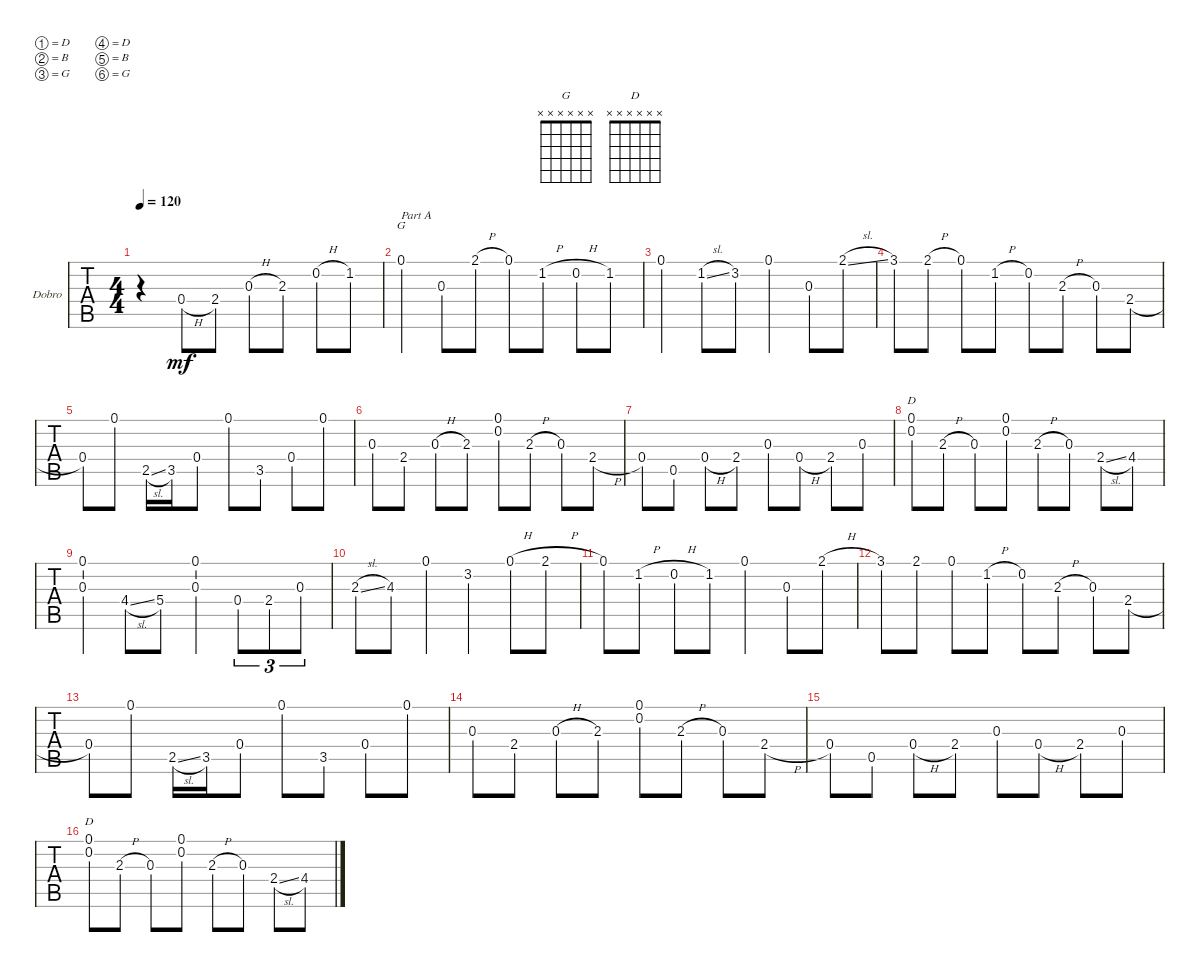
\defaultSystemsLayout 4
\bracketExtendMode groupsimilarinstruments
\firstSystemTrackNameOrientation horizontal
\otherSystemsTrackNameOrientation horizontal
\track ("Dobro" "Dobro") {instrument acousticguitarsteel}
\staff {tabs}
\tuning (D4 B3 G3 D3 B2 G2)
\chord ("G" x x x x x x)
\chord ("D" x x x x x x)
\ts (4 4)
\tempo 120
\clef g2
\ks c
r.4{dy mf instrument acousticguitarsteel} 0.4{h}.8 2.4.8 0.3{h}.8 2.3.8 0.2{h}.8 1.2.8 |
0.1.4{ch "G" txt "Part A"} 0.3.8 2.1{h}.8 0.1.8 1.2{h}.8 0.2{h}.8 1.2.8 |
0.1.4 1.2{sl}.8 3.2.8 0.1.4 0.3.8 2.1{sl}.8 |
3.1.8 2.1{h}.8 0.1.8 1.2{h}.8 0.2.8 2.3{h}.8 0.3.8 2.4{h}.8 |
0.4.8 0.1.8 2.5{sl}.16 3.5.16 0.4.8 0.1.8 3.5.8 0.4.8 0.1.8 |
0.3.8 2.4.8 0.3{h}.8 2.3.8 (0.1 0.2).8 2.3{h}.8 0.3.8 2.4{h}.8 |
0.4.8 0.5.8 0.4{h}.8 2.4.8 0.3.8 0.4{h}.8 2.4.8 0.3.8 |
(0.1 0.2).8{ch "D"} 2.3{h}.8 0.3.8 (0.1 0.2).8 2.3{h}.8 0.3.8 2.4{sl}.8 4.4.8 |
(0.1 0.3).4 4.4{sl}.8 5.4.8 (0.3 0.1).4 0.4.8{tu (3 2)} 2.4.8{tu (3 2)} 0.3.8{tu (3 2)} |
2.3{sl}.8 4.3.8 0.1.4 3.2.4 0.1{h}.8 2.1{h}.8 |
0.1.8 1.2{h}.8 0.2{h}.8 1.2.8 0.1.4 0.3.8 2.1{h}.8 |
3.1.8 2.1.8 0.1.8 1.2{h}.8 0.2.8 2.3{h}.8 0.3.8 2.4{h}.8 |
0.4.8 0.1.8 2.5{sl}.16 3.5.16 0.4.8 0.1.8 3.5.8 0.4.8 0.1.8 |
0.3.8 2.4.8 0.3{h}.8 2.3.8 (0.1 0.2).8 2.3{h}.8 0.3.8 2.4{h}.8 |
0.4.8 0.5.8 0.4{h}.8 2.4.8 0.3.8 0.4{h}.8 2.4.8 0.3.8 |
(0.1 0.2).8{ch "D"} 2.3{h}.8 0.3.8 (0.1 0.2).8 2.3{h}.8 0.3.8 2.4{sl}.8 4.4.8
